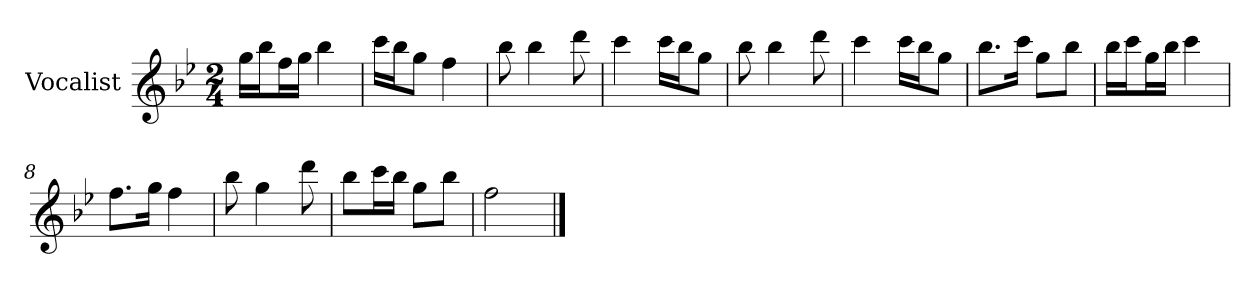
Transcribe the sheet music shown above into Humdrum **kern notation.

**kern
*part1
*staff1
*I"Vocalist
*k[b-e-]
*B-:
*M2/4
=
16ggLL
16bb-J
16ffL
16ggJJ
4bb-
=1
16cccLL
16bb-J
8ggJ
4ff
=2
8bb-
4bb-
8ddd
=3
4ccc
16cccLL
16bb-J
8ggJ
=4
8bb-
4bb-
8ddd
=5
4ccc
16cccLL
16bb-J
8ggJ
=6
8.bb-L
16cccJk
8ggL
8bb-J
=7
16bb-LL
16cccJ
16ggL
16bb-JJ
4ccc
=8
8.ffL
16ggJk
4ff
=9
8bb-
4gg
8ddd
=10
8bb-L
16cccL
16bb-JJ
8ggL
8bb-J
=11
2ff
==
*-
